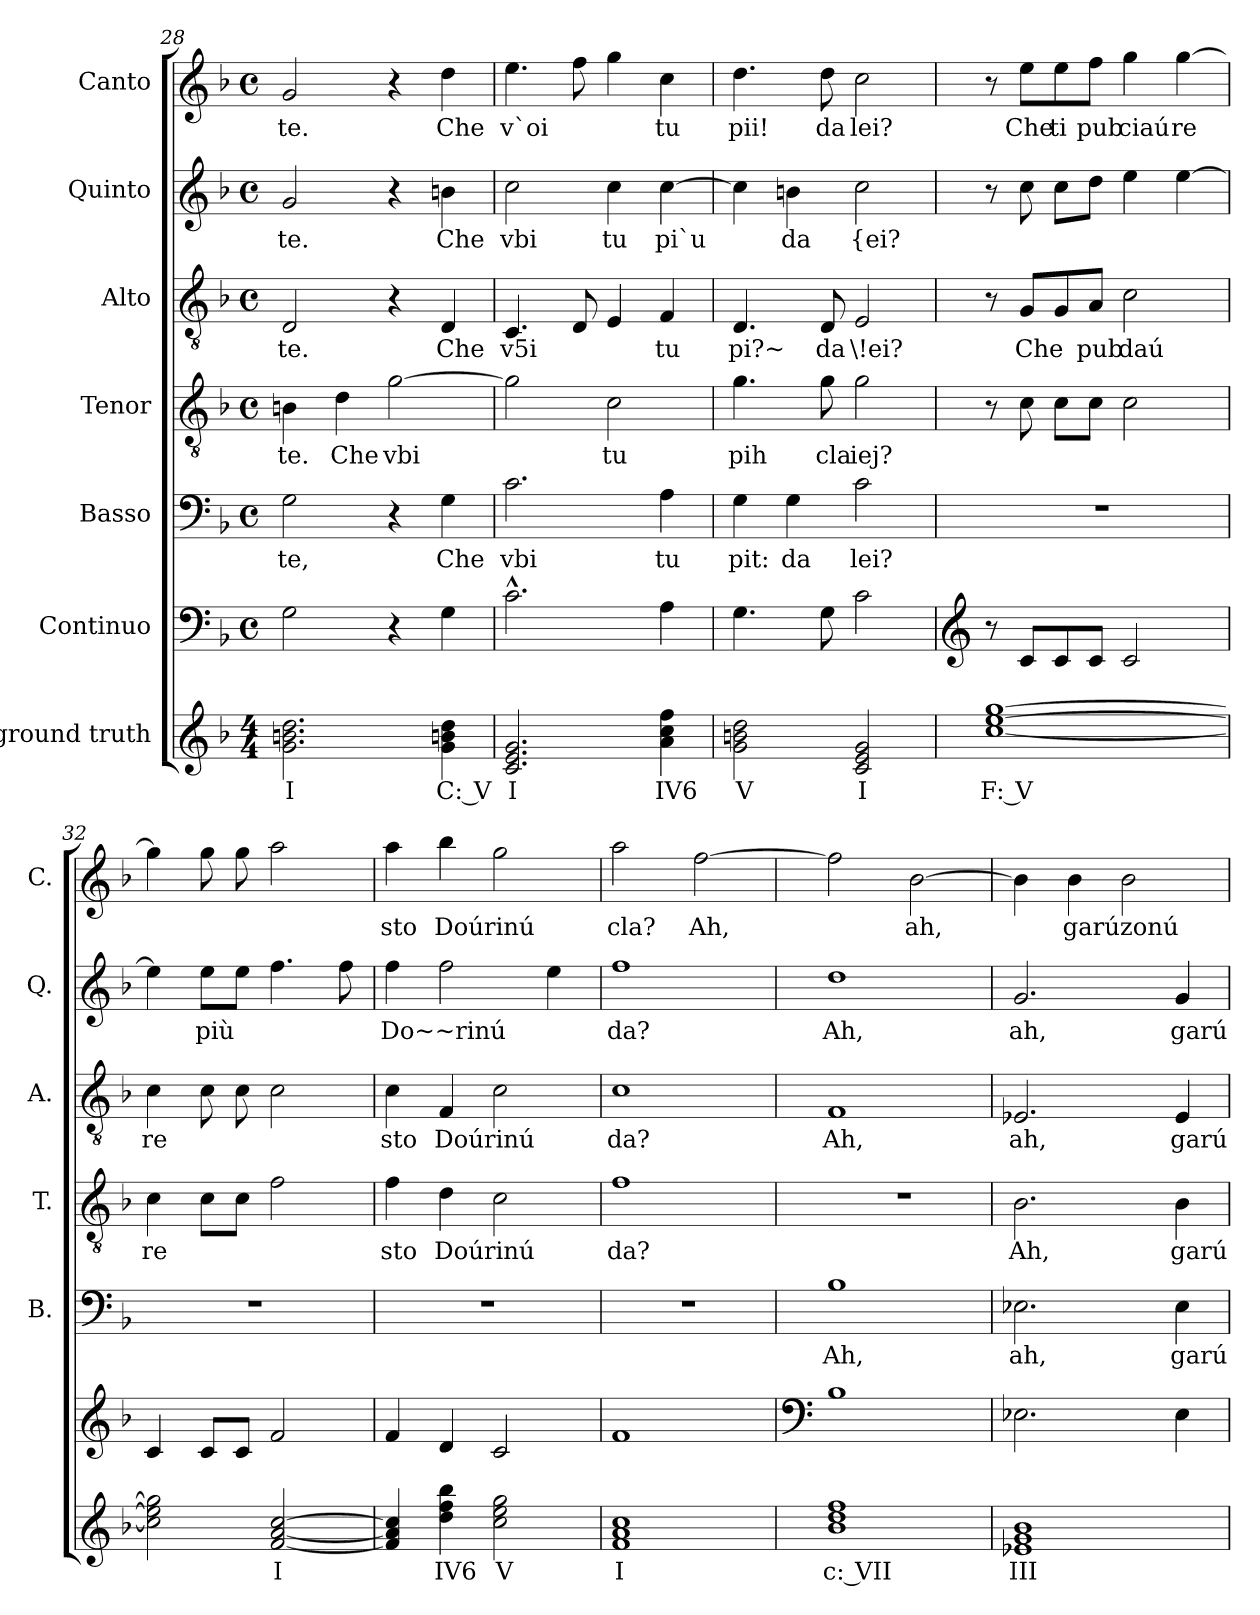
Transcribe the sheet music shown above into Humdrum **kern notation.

**kern	**text	**kern	**kern	**text	**kern	**text	**kern	**text	**kern	**text	**kern	**text
*part7	*part7	*part6	*part5	*part5	*part4	*part4	*part3	*part3	*part2	*part2	*part1	*part1
*staff7	*staff7	*staff6	*staff5	*staff5	*staff4	*staff4	*staff3	*staff3	*staff2	*staff2	*staff1	*staff1
*I"ground truth	*	*I"Continuo	*I"Basso	*	*I"Tenor	*	*I"Alto	*	*I"Quinto	*	*I"Canto	*
*	*	*	*I'B.	*	*I'T.	*	*I'A.	*	*I'Q.	*	*I'C.	*
*	*	*clefF4	*clefF4	*	*clefGv2	*	*clefGv2	*	*clefG2	*	*clefG2	*
*k[b-]	*	*k[b-]	*k[b-]	*	*k[b-]	*	*k[b-]	*	*k[b-]	*	*k[b-]	*
*	*	*F:	*F:	*	*F:	*	*F:	*	*F:	*	*F:	*
*M4/4	*	*M4/4	*M4/4	*	*M4/4	*	*M4/4	*	*M4/4	*	*M4/4	*
*	*	*met(c)	*met(c)	*	*met(c)	*	*met(c)	*	*met(c)	*	*met(c)	*
=28	=28	=28	=28	=28	=28	=28	=28	=28	=28	=28	=28	=28
!	!	!	!	!LO:LY:b	!	!	!	!	!	!	!	!
!	!	!	!	!	!	!LO:LY:b	!	!	!	!	!	!
!	!	!	!	!	!	!	!	!LO:LY:b	!	!	!	!
!	!	!	!	!	!	!	!	!	!	!LO:LY:b	!	!
!	!	!	!	!	!	!	!	!	!	!	!	!LO:LY:b
2.g 2.bn 2.dd	I	2G\	2G\	te,	4Bn\	te.	2D/	te.	2g/	te.	2g/	te.
!	!	!	!	!	!	!LO:LY:b	!	!	!	!	!	!
.	.	.	.	.	4d\	Che	.	.	.	.	.	.
!	!	!	!	!	!	!LO:LY:b	!	!	!	!	!	!
.	.	4r	4r	.	[2g\	vbi	4r	.	4r	.	4r	.
!	!	!	!	!LO:LY:b	!	!	!	!	!	!	!	!
!	!	!	!	!	!	!	!	!LO:LY:b	!	!	!	!
!	!	!	!	!	!	!	!	!	!	!LO:LY:b	!	!
!	!	!	!	!	!	!	!	!	!	!	!	!LO:LY:b
4g 4bn 4dd	C: V	4G\	4G\	Che	.	.	4D/	Che	4bn\	Che	4dd\	Che
=29	=29	=29	=29	=29	=29	=29	=29	=29	=29	=29	=29	=29
!	!	!	!	!LO:LY:b	!	!	!	!	!	!	!	!
!	!	!	!	!	!	!	!	!LO:LY:b	!	!	!	!
!	!	!	!	!	!	!	!	!	!	!LO:LY:b	!	!
!	!	!	!	!	!	!	!	!	!	!	!	!LO:LY:b
2.c 2.e 2.g	I	2.c^^>\	2.c\	vbi	2g\]	.	4.C/	v5i	2cc\	vbi	4.ee\	v`oi
.	.	.	.	.	.	.	8D/	.	.	.	8ff\	.
!	!	!	!	!	!	!LO:LY:b	!	!	!	!	!	!
!	!	!	!	!	!	!	!	!	!	!LO:LY:b	!	!
.	.	.	.	.	2c\	tu	4E/	.	4cc\	tu	4gg\	.
!	!	!	!	!LO:LY:b	!	!	!	!	!	!	!	!
!	!	!	!	!	!	!	!	!LO:LY:b	!	!	!	!
!	!	!	!	!	!	!	!	!	!	!LO:LY:b	!	!
!	!	!	!	!	!	!	!	!	!	!	!	!LO:LY:b
4a 4cc 4ff	IV6	4A\	4A\	tu	.	.	4F/	tu	[4cc\	pi`u	4cc\	tu
=30	=30	=30	=30	=30	=30	=30	=30	=30	=30	=30	=30	=30
!	!	!	!	!LO:LY:b	!	!	!	!	!	!	!	!
!	!	!	!	!	!	!LO:LY:b	!	!	!	!	!	!
!	!	!	!	!	!	!	!	!LO:LY:b	!	!	!	!
!	!	!	!	!	!	!	!	!	!	!	!	!LO:LY:b
2g 2bn 2dd	V	4.G\	4G\	pit:	4.g\	pih	4.D/	pi?~	4cc\]	.	4.dd\	pii!
!	!	!	!	!LO:LY:b	!	!	!	!	!	!	!	!
!	!	!	!	!	!	!	!	!	!	!LO:LY:b	!	!
.	.	.	4G\	da	.	.	.	.	4bn\	da	.	.
!	!	!	!	!	!	!LO:LY:b	!	!	!	!	!	!
!	!	!	!	!	!	!	!	!LO:LY:b	!	!	!	!
!	!	!	!	!	!	!	!	!	!	!	!	!LO:LY:b
.	.	8G\	.	.	8g\	cla	8D/	da	.	.	8dd\	da
!	!	!	!	!LO:LY:b	!	!	!	!	!	!	!	!
!	!	!	!	!	!	!LO:LY:b	!	!	!	!	!	!
!	!	!	!	!	!	!	!	!LO:LY:b	!	!	!	!
!	!	!	!	!	!	!	!	!	!	!LO:LY:b	!	!
!	!	!	!	!	!	!	!	!	!	!	!	!LO:LY:b
2c 2e 2g	I	2c\	2c\	lei?	2g\	iej?	2E/	\!ei?	2cc\	{ei?	2cc\	lei?
=31	=31	=31	=31	=31	=31	=31	=31	=31	=31	=31	=31	=31
*	*	*clefG2	*	*	*	*	*	*	*	*	*	*
[1cc [1ee [1gg	F: V	8r	1r	.	8r	.	8r	.	8r	.	8r	.
!	!	!	!	!	!	!	!	!LO:LY:b	!	!	!	!
!	!	!	!	!	!	!	!	!	!	!	!	!LO:LY:b
.	.	8c/L	.	.	8c\	.	8G/L	Che	8cc\	.	8ee\L	Che
!	!	!	!	!	!	!	!	!	!	!	!	!LO:LY:b
.	.	8c/	.	.	8c\L	.	8G/	.	8cc\L	.	8ee\	ti
!	!	!	!	!	!	!	!	!LO:LY:b	!	!	!	!
!	!	!	!	!	!	!	!	!	!	!	!	!LO:LY:b
.	.	8c/J	.	.	8c\J	.	8A/J	pub	8dd\J	.	8ff\J	pub
!	!	!	!	!	!	!	!	!LO:LY:b	!	!	!	!
!	!	!	!	!	!	!	!	!	!	!	!	!LO:LY:b
.	.	2c/	.	.	2c\	.	2c\	daú	4ee\	.	4gg\	ciaú
!	!	!	!	!	!	!	!	!	!	!	!	!LO:LY:b
.	.	.	.	.	.	.	.	.	[4ee\	.	[4gg\	re
!!LO:PB:g=z
=32	=32	=32	=32	=32	=32	=32	=32	=32	=32	=32	=32	=32
!	!	!	!	!	!	!LO:LY:b	!	!	!	!	!	!
!	!	!	!	!	!	!	!	!LO:LY:b	!	!	!	!
2cc] 2ee] 2gg]	.	4c/	1r	.	4c\	re	4c\	re	4ee\]	.	4gg\]	.
!	!	!	!	!	!	!	!	!	!	!LO:LY:b	!	!
.	.	8c/L	.	.	8c\L	.	8c\	.	8ee\L	più	8gg\	.
.	.	8c/J	.	.	8c\J	.	8c\	.	8ee\J	.	8gg\	.
[2f [2a [2cc	I	2f/	.	.	2f\	.	2c\	.	4.ff\	.	2aa\	.
.	.	.	.	.	.	.	.	.	8ff\	.	.	.
=33	=33	=33	=33	=33	=33	=33	=33	=33	=33	=33	=33	=33
!	!	!	!	!	!	!LO:LY:b	!	!	!	!	!	!
!	!	!	!	!	!	!	!	!LO:LY:b	!	!	!	!
!	!	!	!	!	!	!	!	!	!	!LO:LY:b	!	!
!	!	!	!	!	!	!	!	!	!	!	!	!LO:LY:b
4f] 4a] 4cc]	.	4f/	1r	.	4f\	sto	4c\	sto	4ff\	Do~~rinú	4aa\	sto
!	!	!	!	!	!	!LO:LY:b	!	!	!	!	!	!
!	!	!	!	!	!	!	!	!LO:LY:b	!	!	!	!
!	!	!	!	!	!	!	!	!	!	!	!	!LO:LY:b
4dd 4ff 4bb-	IV6	4d/	.	.	4d\	Doúrinú	4F/	Doúrinú	2ff\	.	4bb-\	Doúrinú
2cc 2ee 2gg	V	2c/	.	.	2c\	.	2c\	.	.	.	2gg\	.
.	.	.	.	.	.	.	.	.	4ee\	.	.	.
=34	=34	=34	=34	=34	=34	=34	=34	=34	=34	=34	=34	=34
!	!	!	!	!	!	!LO:LY:b	!	!	!	!	!	!
!	!	!	!	!	!	!	!	!LO:LY:b	!	!	!	!
!	!	!	!	!	!	!	!	!	!	!LO:LY:b	!	!
!	!	!	!	!	!	!	!	!	!	!	!	!LO:LY:b
1f 1a 1cc	I	1f	1r	.	1f	da?	1c	da?	1ff	da?	2aa\	cla?
!	!	!	!	!	!	!	!	!	!	!	!	!LO:LY:b
.	.	.	.	.	.	.	.	.	.	.	[2ff\	Ah,
=35	=35	=35	=35	=35	=35	=35	=35	=35	=35	=35	=35	=35
*	*	*clefF4	*	*	*	*	*	*	*	*	*	*
!	!	!	!	!LO:LY:b	!	!	!	!	!	!	!	!
!	!	!	!	!	!	!	!	!LO:LY:b	!	!	!	!
!	!	!	!	!	!	!	!	!	!	!LO:LY:b	!	!
1b- 1dd 1ff	c: VII	1B-	1B-	Ah,	1r	.	1F	Ah,	1dd	Ah,	2ff\]	.
!	!	!	!	!	!	!	!	!	!	!	!	!LO:LY:b
.	.	.	.	.	.	.	.	.	.	.	[2b-\	ah,
=36	=36	=36	=36	=36	=36	=36	=36	=36	=36	=36	=36	=36
!	!	!	!	!LO:LY:b	!	!	!	!	!	!	!	!
!	!	!	!	!	!	!LO:LY:b	!	!	!	!	!	!
!	!	!	!	!	!	!	!	!LO:LY:b	!	!	!	!
!	!	!	!	!	!	!	!	!	!	!LO:LY:b	!	!
1e-X 1g 1b-	III	2.E-X\	2.E-X\	ah,	2.B-\	Ah,	2.E-X/	ah,	2.g/	ah,	4b-\]	.
!	!	!	!	!	!	!	!	!	!	!	!	!LO:LY:b
.	.	.	.	.	.	.	.	.	.	.	4b-\	garúzonú
.	.	.	.	.	.	.	.	.	.	.	2b-\	.
!	!	!	!	!LO:LY:b	!	!	!	!	!	!	!	!
!	!	!	!	!	!	!LO:LY:b	!	!	!	!	!	!
!	!	!	!	!	!	!	!	!LO:LY:b	!	!	!	!
!	!	!	!	!	!	!	!	!	!	!LO:LY:b	!	!
.	.	4E-\	4E-\	garú	4B-\	garú	4E-/	garú	4g/	garú	.	.
=	=	=	=	=	=	=	=	=	=	=	=	=
*-	*-	*-	*-	*-	*-	*-	*-	*-	*-	*-	*-	*-
